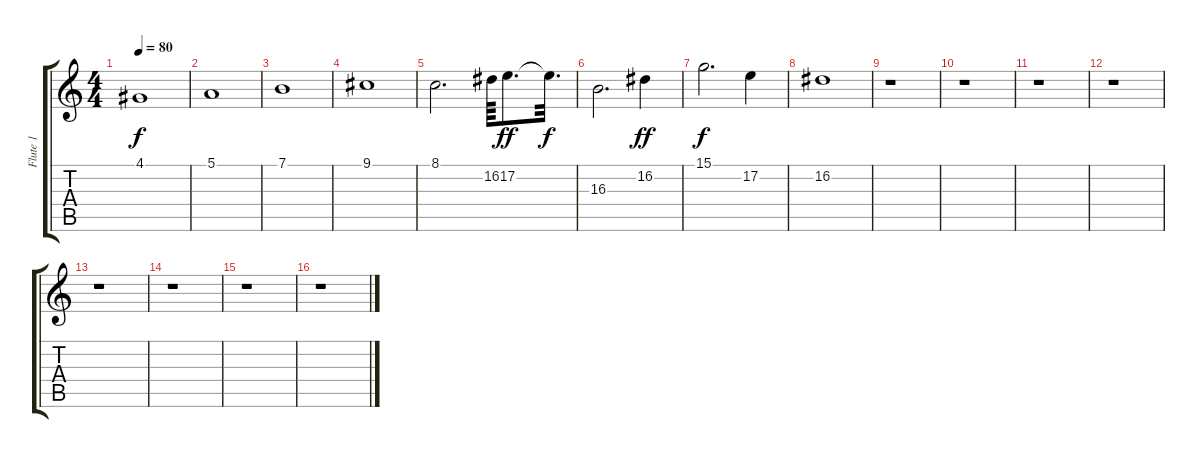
\track ("Flute 1" "Flute 1") {instrument flute}
\staff {score tabs}
\tuning (E4 B3 G3 D3 A2 E2) {hide}
\ts (4 4)
\tempo 80
\clef g2
\ks c
4.1.1{dy f} |
5.1.1 |
7.1.1 |
9.1.1 |
8.1.2{d} 16.2.64 17.2.8{d dy ff} 17.2{t}.32{d dy f} |
16.3.2{d} 16.2.4{dy ff} |
15.1.2{d dy f} 17.2.4 |
16.2.1 |
r.1 |
r.1 |
r.1 |
r.1 |
r.1 |
r.1 |
r.1 |
r.1
